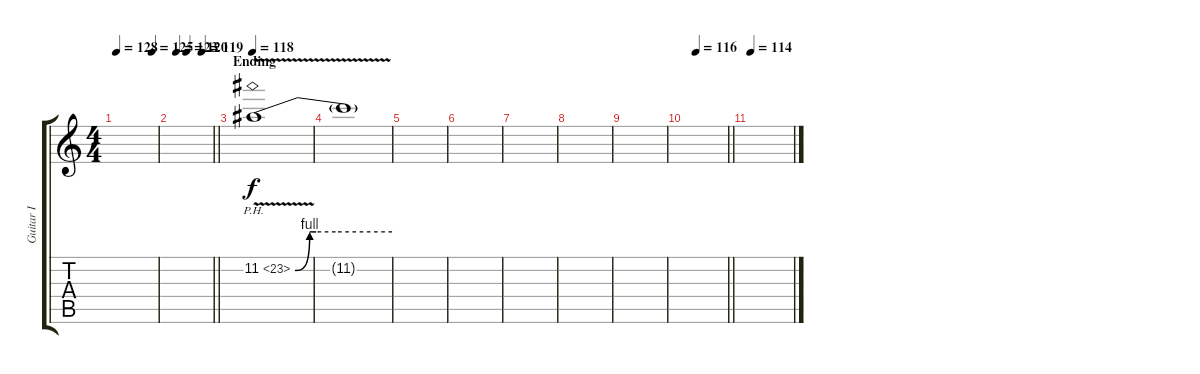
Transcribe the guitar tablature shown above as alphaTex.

\track ("Guitar I" "Guitar I") {instrument distortionguitar}
\staff {score tabs}
\tuning (E4 B3 G3 D3 A2 E2) {hide}
\ts (4 4)
\tempo 128
\tempo (125 0.875)
\clef g2
\ks c
|
\tempo (123 0.125)
\tempo (120 0.375)
\tempo (119 0.75)
\barLineRight lightlight
|
\section ("" "Ending")
\tempo 118
11.2{be (custom 0 0 9 4 13 4 25 4 60 4) ph 12 v}.1 |
11.2{t}.1 |
|
|
|
|
|
\tempo (116 0.25)
\barLineRight lightlight
|
\tempo 114
